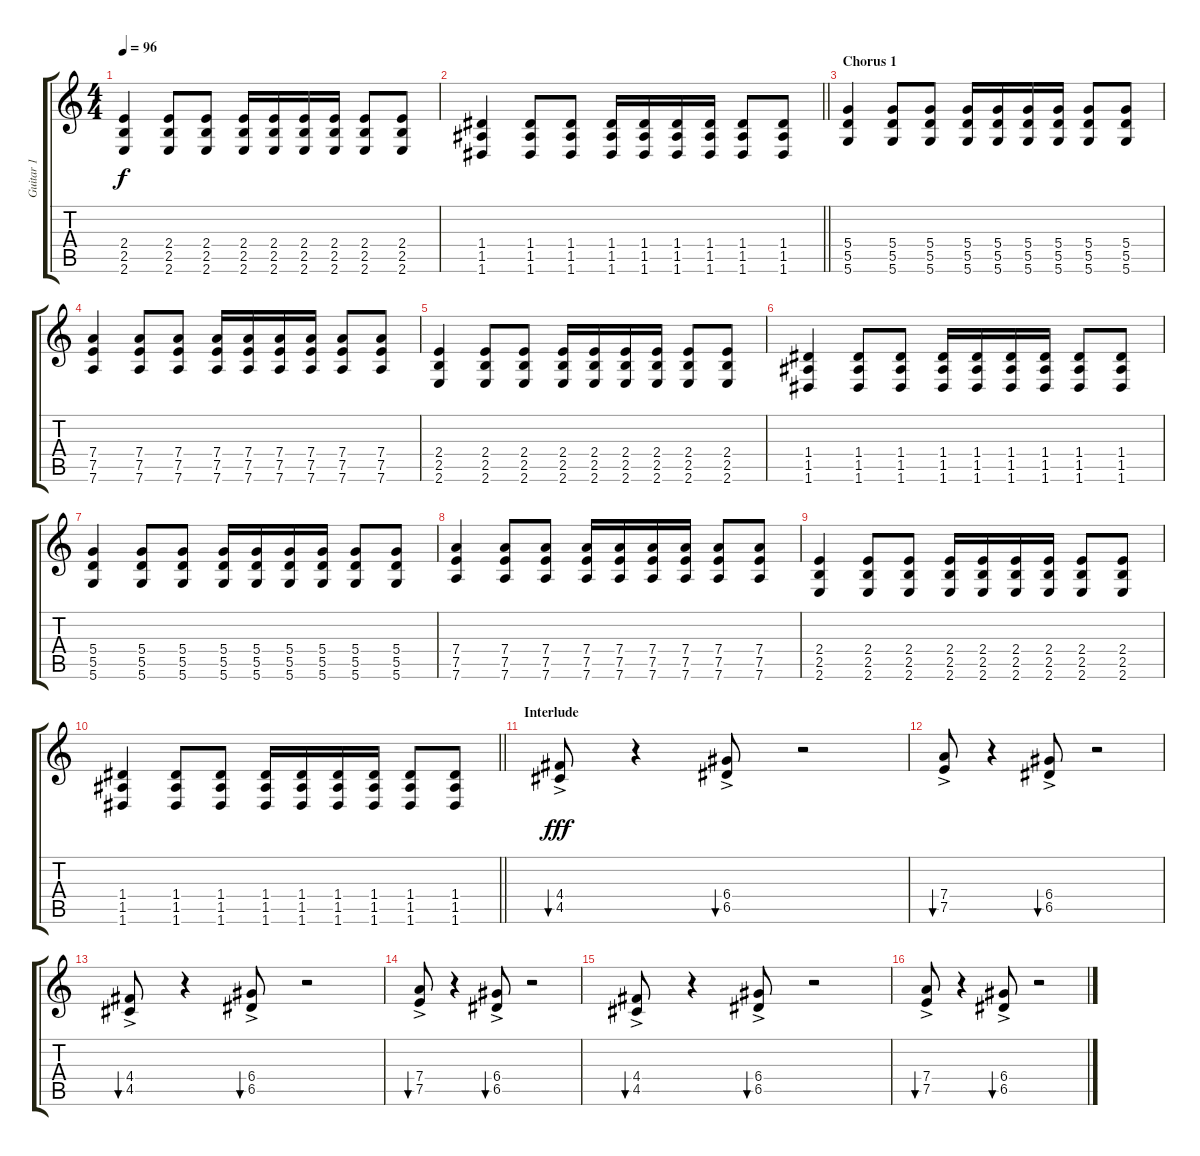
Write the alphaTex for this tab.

\track ("Guitar 1" "Guitar 1") {instrument distortionguitar}
\staff {score tabs}
\tuning (E4 B3 G3 D3 A2 D2) {hide}
\ts (4 4)
\tempo 96
\clef g2
\ks c
(2.4 2.5 2.6).4{dy f} (2.4 2.5 2.6).8 (2.4 2.5 2.6).8 (2.4 2.5 2.6).16 (2.4 2.5 2.6).16 (2.4 2.5 2.6).16 (2.4 2.5 2.6).16 (2.4 2.5 2.6).8 (2.4 2.5 2.6).8 |
\barLineRight lightlight
(1.4 1.5 1.6).4 (1.4 1.5 1.6).8 (1.4 1.5 1.6).8 (1.4 1.5 1.6).16 (1.4 1.5 1.6).16 (1.4 1.5 1.6).16 (1.4 1.5 1.6).16 (1.4 1.5 1.6).8 (1.4 1.5 1.6).8 |
\section ("" "Chorus 1")
(5.4 5.5 5.6).4 (5.4 5.5 5.6).8 (5.4 5.5 5.6).8 (5.4 5.5 5.6).16 (5.4 5.5 5.6).16 (5.4 5.5 5.6).16 (5.4 5.5 5.6).16 (5.4 5.5 5.6).8 (5.4 5.5 5.6).8 |
(7.4 7.5 7.6).4 (7.4 7.5 7.6).8 (7.4 7.5 7.6).8 (7.4 7.5 7.6).16 (7.4 7.5 7.6).16 (7.4 7.5 7.6).16 (7.4 7.5 7.6).16 (7.4 7.5 7.6).8 (7.4 7.5 7.6).8 |
(2.4 2.5 2.6).4 (2.4 2.5 2.6).8 (2.4 2.5 2.6).8 (2.4 2.5 2.6).16 (2.4 2.5 2.6).16 (2.4 2.5 2.6).16 (2.4 2.5 2.6).16 (2.4 2.5 2.6).8 (2.4 2.5 2.6).8 |
(1.4 1.5 1.6).4 (1.4 1.5 1.6).8 (1.4 1.5 1.6).8 (1.4 1.5 1.6).16 (1.4 1.5 1.6).16 (1.4 1.5 1.6).16 (1.4 1.5 1.6).16 (1.4 1.5 1.6).8 (1.4 1.5 1.6).8 |
(5.4 5.5 5.6).4 (5.4 5.5 5.6).8 (5.4 5.5 5.6).8 (5.4 5.5 5.6).16 (5.4 5.5 5.6).16 (5.4 5.5 5.6).16 (5.4 5.5 5.6).16 (5.4 5.5 5.6).8 (5.4 5.5 5.6).8 |
(7.4 7.5 7.6).4 (7.4 7.5 7.6).8 (7.4 7.5 7.6).8 (7.4 7.5 7.6).16 (7.4 7.5 7.6).16 (7.4 7.5 7.6).16 (7.4 7.5 7.6).16 (7.4 7.5 7.6).8 (7.4 7.5 7.6).8 |
(2.4 2.5 2.6).4 (2.4 2.5 2.6).8 (2.4 2.5 2.6).8 (2.4 2.5 2.6).16 (2.4 2.5 2.6).16 (2.4 2.5 2.6).16 (2.4 2.5 2.6).16 (2.4 2.5 2.6).8 (2.4 2.5 2.6).8 |
\barLineRight lightlight
(1.4 1.5 1.6).4 (1.4 1.5 1.6).8 (1.4 1.5 1.6).8 (1.4 1.5 1.6).16 (1.4 1.5 1.6).16 (1.4 1.5 1.6).16 (1.4 1.5 1.6).16 (1.4 1.5 1.6).8 (1.4 1.5 1.6).8 |
\section ("" "Interlude")
(4.4{ac} 4.5{ac}).8{bu 120 dy fff volume 14 instrument acousticguitarsteel} r.4 (6.4{ac} 6.5{ac}).8{bu 120} r.2 |
(7.4{ac} 7.5{ac}).8{bu 120} r.4 (6.4{ac} 6.5{ac}).8{bu 120} r.2 |
(4.4{ac} 4.5{ac}).8{bu 120} r.4 (6.4{ac} 6.5{ac}).8{bu 120} r.2 |
(7.4{ac} 7.5{ac}).8{bu 120} r.4 (6.4{ac} 6.5{ac}).8{bu 120} r.2 |
(4.4{ac} 4.5{ac}).8{bu 120} r.4 (6.4{ac} 6.5{ac}).8{bu 120} r.2 |
(7.4{ac} 7.5{ac}).8{bu 120} r.4 (6.4{ac} 6.5{ac}).8{bu 120} r.2
